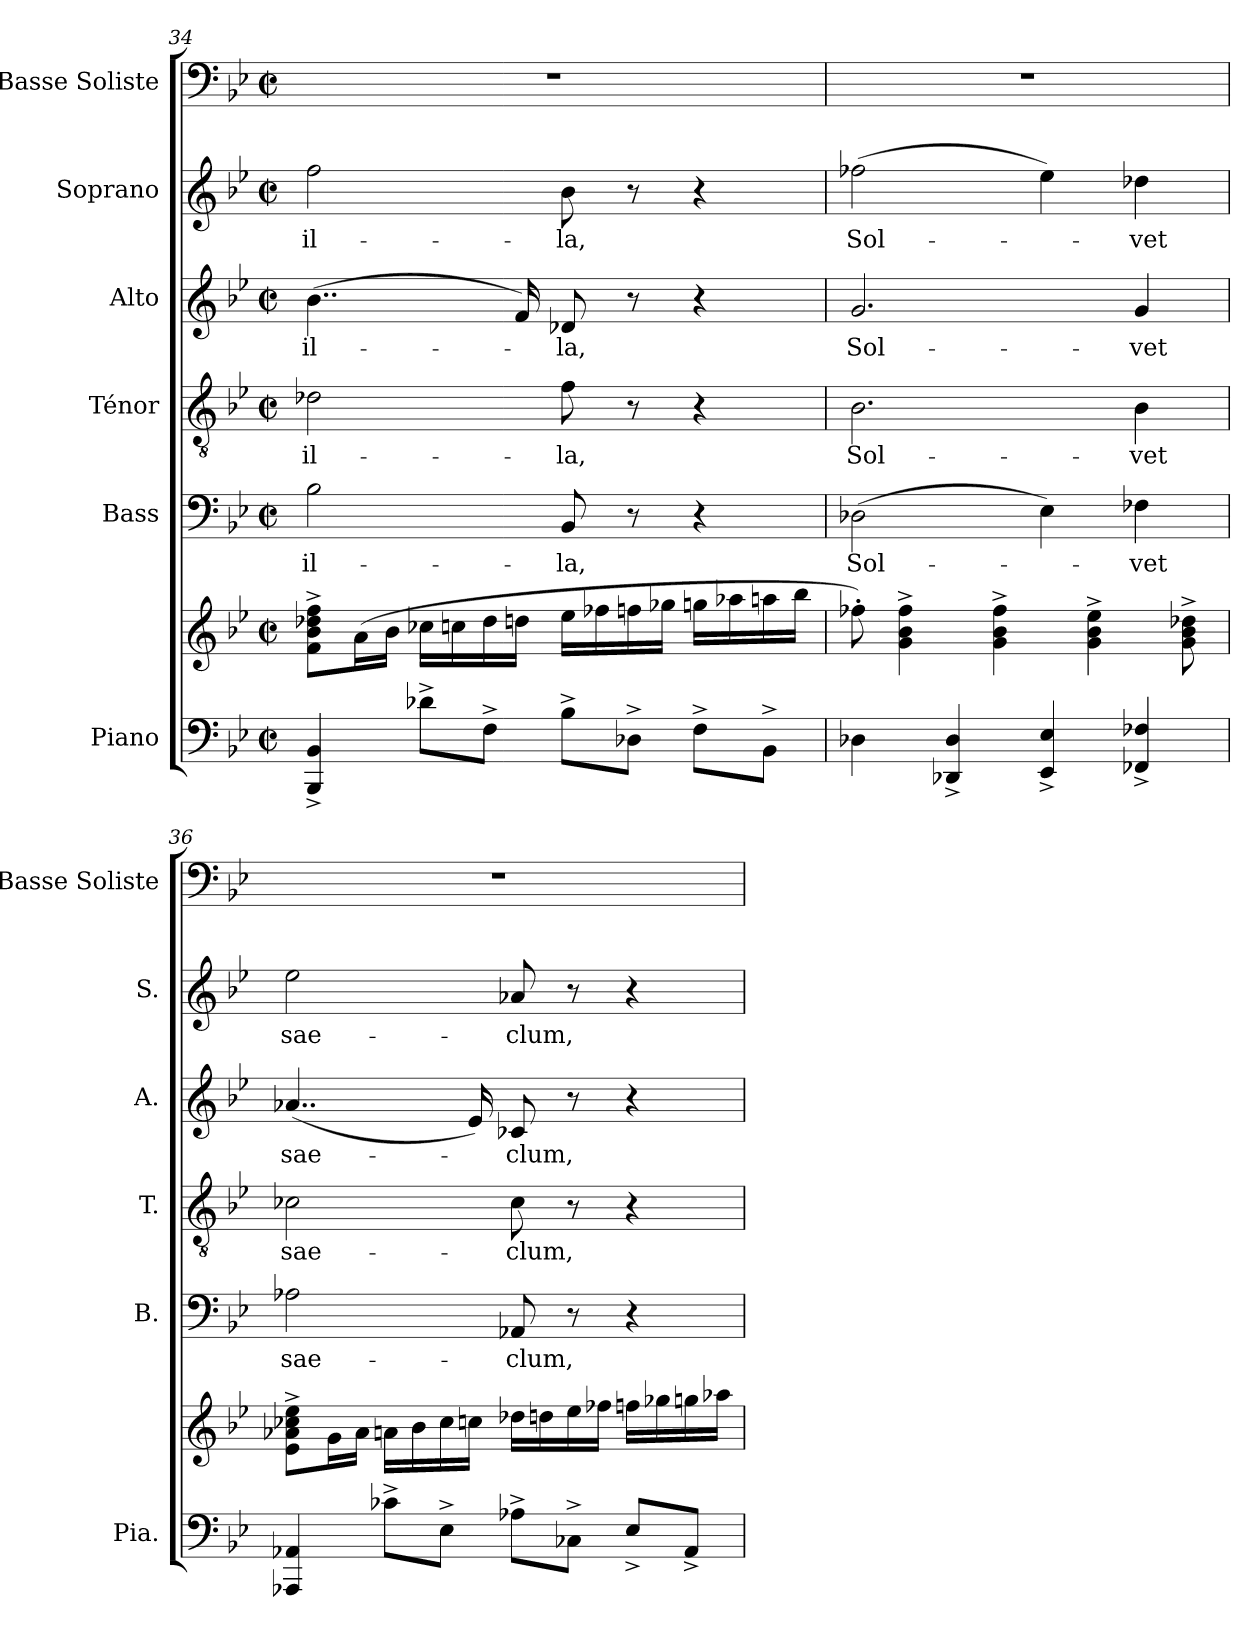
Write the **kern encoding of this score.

**kern	**kern	**kern	**text	**kern	**text	**kern	**text	**kern	**text	**kern
*part6	*part6	*part5	*part5	*part4	*part4	*part3	*part3	*part2	*part2	*part1
*staff7	*staff6	*staff5	*staff5	*staff4	*staff4	*staff3	*staff3	*staff2	*staff2	*staff1
*I"Piano	*	*I"Bass	*	*I"Ténor	*	*I"Alto	*	*I"Soprano	*	*I"Basse Soliste
*I'Pia.	*	*I'B.	*	*I'T.	*	*I'A.	*	*I'S.	*	*I'Basse Soliste
*clefF4	*clefG2	*clefF4	*	*clefGv2	*	*clefG2	*	*clefG2	*	*clefF4
*k[b-e-]	*k[b-e-]	*k[b-e-]	*	*k[b-e-]	*	*k[b-e-]	*	*k[b-e-]	*	*k[b-e-]
*M2/2	*M2/2	*M2/2	*	*M2/2	*	*M2/2	*	*M2/2	*	*M2/2
*met(c|)	*met(c|)	*met(c|)	*	*met(c|)	*	*met(c|)	*	*met(c|)	*	*met(c|)
=34	=34	=34	=34	=34	=34	=34	=34	=34	=34	=34
4BBB-/^ 4BB-/^	8f\^ 8b-\^ 8dd-X\^ 8ff\^L	2B-\	il-	2d-X\	il-	(4..b-\	il-	2ff\	il-	1r
.	(16a\L	.	.	.	.	.	.	.	.	.
.	16b-\JJ	.	.	.	.	.	.	.	.	.
8d-X^\L	16cc-X\LL	.	.	.	.	.	.	.	.	.
.	16ccn\	.	.	.	.	.	.	.	.	.
8F^\J	16dd-\	.	.	.	.	.	.	.	.	.
.	16ddn\JJ	.	.	.	.	16f/)	.	.	.	.
8B-^\L	16ee-\LL	8BB-/	-la,	8f\	-la,	8d-X/	-la,	8b-\	-la,	.
.	16ff-X\	.	.	.	.	.	.	.	.	.
8D-X^\J	16ffn\	8r	.	8r	.	8r	.	8r	.	.
.	16gg-X\JJ	.	.	.	.	.	.	.	.	.
8F^\L	16ggn\LL	4r	.	4r	.	4r	.	4r	.	.
.	16aa-X\	.	.	.	.	.	.	.	.	.
8BB-^\J	16aan\	.	.	.	.	.	.	.	.	.
.	16bb-\JJ	.	.	.	.	.	.	.	.	.
!!LO:LB:g=z
=35	=35	=35	=35	=35	=35	=35	=35	=35	=35	=35
4D-X\	8ff-X'\)	(2D-X\	Sol-	2.B-\	Sol-	2.g/	Sol-	(2ff-X\	Sol-	1r
.	4g\^ 4b-\^ 4ff-\^	.	.	.	.	.	.	.	.	.
4DD-X/^ 4D-/^	.	.	.	.	.	.	.	.	.	.
.	4g\^ 4b-\^ 4ff-\^	.	.	.	.	.	.	.	.	.
4EE-/^ 4E-/^	.	4E-\)	.	.	.	.	.	4ee-\)	.	.
.	4g\^ 4b-\^ 4ee-\^	.	.	.	.	.	.	.	.	.
4FF-X/^ 4F-X/^	.	4F-X\	-vet	4B-\	-vet	4g/	-vet	4dd-X\	-vet	.
.	8g\^ 8b-\^ 8dd-X\^	.	.	.	.	.	.	.	.	.
=36	=36	=36	=36	=36	=36	=36	=36	=36	=36	=36
4AAA-X/ 4AA-X/	8e-\^ 8a-X\^ 8cc-X\^ 8ee-\^L	2A-X\	sae-	2c-X\	sae-	(4..a-X/	sae-	2ee-\	sae-	1r
.	16g\L	.	.	.	.	.	.	.	.	.
.	16a-\JJ	.	.	.	.	.	.	.	.	.
8c-X^\L	16an\LL	.	.	.	.	.	.	.	.	.
.	16b-\	.	.	.	.	.	.	.	.	.
8E-^\J	16cc-\	.	.	.	.	.	.	.	.	.
.	16ccn\JJ	.	.	.	.	16e-/)	.	.	.	.
8A-X^\L	16dd-X\LL	8AA-X/	-clum,	8c-\	-clum,	8c-X/	-clum,	8a-X/	-clum,	.
.	16ddn\	.	.	.	.	.	.	.	.	.
8C-X^\J	16ee-\	8r	.	8r	.	8r	.	8r	.	.
.	16ff-X\JJ	.	.	.	.	.	.	.	.	.
8E-^/L	16ffn\LL	4r	.	4r	.	4r	.	4r	.	.
.	16gg-X\	.	.	.	.	.	.	.	.	.
8AA-^/J	16ggn\	.	.	.	.	.	.	.	.	.
.	16aa-X\JJ	.	.	.	.	.	.	.	.	.
=	=	=	=	=	=	=	=	=	=	=
*-	*-	*-	*-	*-	*-	*-	*-	*-	*-	*-
